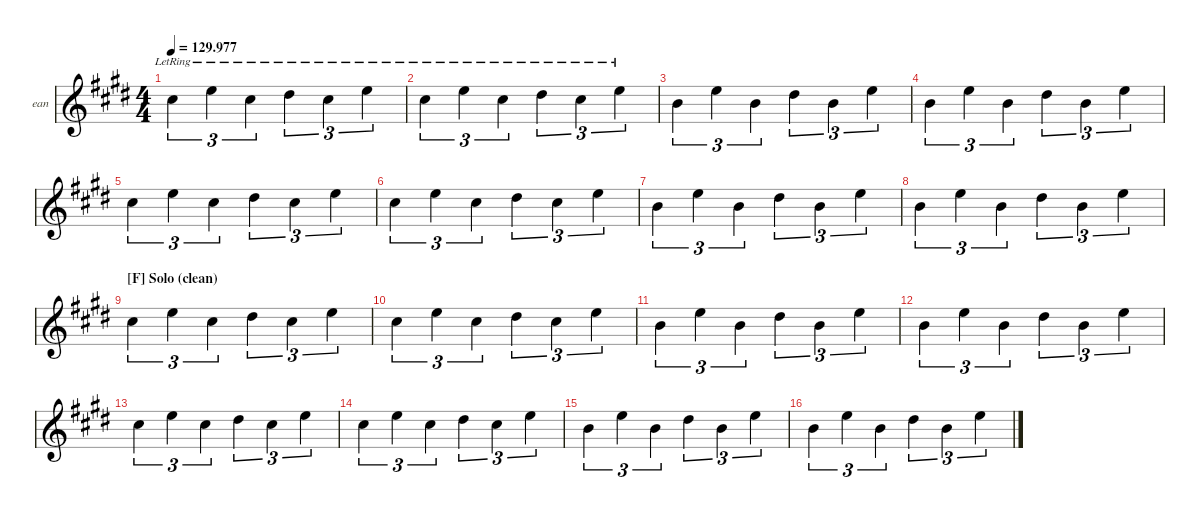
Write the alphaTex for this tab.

\defaultSystemsLayout 4
\hideDynamics
\bracketExtendMode nobrackets
\firstSystemTrackNameOrientation horizontal
\otherSystemsTrackNameOrientation horizontal
\track ("GTR1_Clean" "ean") {defaultSystemsLayout 4 instrument distortionguitar}
\staff {score}
\tuning (Eb4 Bb3 Gb3 Db3 Ab2 Db2)
\ts (4 4)
\tempo
129.977
\accidentals auto
\clef g2
\ottava regular
\simile none
\ks e
7.3{lr}.4{tu (3 2) dy mf} 6.2{lr}.4{tu (3 2)} 7.3{lr}.4{tu (3 2)} 0.1{lr}.4{tu (3 2)} 7.3{lr}.4{tu (3 2)} 6.2{lr}.4{tu (3 2)} |
7.3{lr}.4{tu (3 2)} 6.2{lr}.4{tu (3 2)} 7.3{lr}.4{tu (3 2)} 0.1{lr}.4{tu (3 2)} 7.3{lr}.4{tu (3 2)} 6.2{lr}.4{tu (3 2)} |
5.3.4{tu (3 2)} 6.2.4{tu (3 2)} 5.3.4{tu (3 2)} 0.1.4{tu (3 2)} 5.3.4{tu (3 2)} 6.2.4{tu (3 2)} |
5.3.4{tu (3 2)} 6.2.4{tu (3 2)} 5.3.4{tu (3 2)} 0.1.4{tu (3 2)} 5.3.4{tu (3 2)} 6.2.4{tu (3 2)} |
7.3.4{tu (3 2)} 6.2.4{tu (3 2)} 7.3.4{tu (3 2)} 0.1.4{tu (3 2)} 7.3.4{tu (3 2)} 6.2.4{tu (3 2)} |
7.3.4{tu (3 2)} 6.2.4{tu (3 2)} 7.3.4{tu (3 2)} 0.1.4{tu (3 2)} 7.3.4{tu (3 2)} 6.2.4{tu (3 2)} |
5.3.4{tu (3 2)} 6.2.4{tu (3 2)} 5.3.4{tu (3 2)} 0.1.4{tu (3 2)} 5.3.4{tu (3 2)} 6.2.4{tu (3 2)} |
5.3.4{tu (3 2)} 6.2.4{tu (3 2)} 5.3.4{tu (3 2)} 0.1.4{tu (3 2)} 5.3.4{tu (3 2)} 6.2.4{tu (3 2)} |
\section ("F" "Solo (clean)")
7.3.4{tu (3 2)} 6.2.4{tu (3 2)} 7.3.4{tu (3 2)} 0.1.4{tu (3 2)} 7.3.4{tu (3 2)} 6.2.4{tu (3 2)} |
7.3.4{tu (3 2)} 6.2.4{tu (3 2)} 7.3.4{tu (3 2)} 0.1.4{tu (3 2)} 7.3.4{tu (3 2)} 6.2.4{tu (3 2)} |
5.3.4{tu (3 2)} 6.2.4{tu (3 2)} 5.3.4{tu (3 2)} 0.1.4{tu (3 2)} 5.3.4{tu (3 2)} 6.2.4{tu (3 2)} |
5.3.4{tu (3 2)} 6.2.4{tu (3 2)} 5.3.4{tu (3 2)} 0.1.4{tu (3 2)} 5.3.4{tu (3 2)} 6.2.4{tu (3 2)} |
7.3.4{tu (3 2)} 6.2.4{tu (3 2)} 7.3.4{tu (3 2)} 0.1.4{tu (3 2)} 7.3.4{tu (3 2)} 6.2.4{tu (3 2)} |
7.3.4{tu (3 2)} 6.2.4{tu (3 2)} 7.3.4{tu (3 2)} 0.1.4{tu (3 2)} 7.3.4{tu (3 2)} 6.2.4{tu (3 2)} |
5.3.4{tu (3 2)} 6.2.4{tu (3 2)} 5.3.4{tu (3 2)} 0.1.4{tu (3 2)} 5.3.4{tu (3 2)} 6.2.4{tu (3 2)} |
5.3.4{tu (3 2)} 6.2.4{tu (3 2)} 5.3.4{tu (3 2)} 0.1.4{tu (3 2)} 5.3.4{tu (3 2)} 6.2.4{tu (3 2)}
